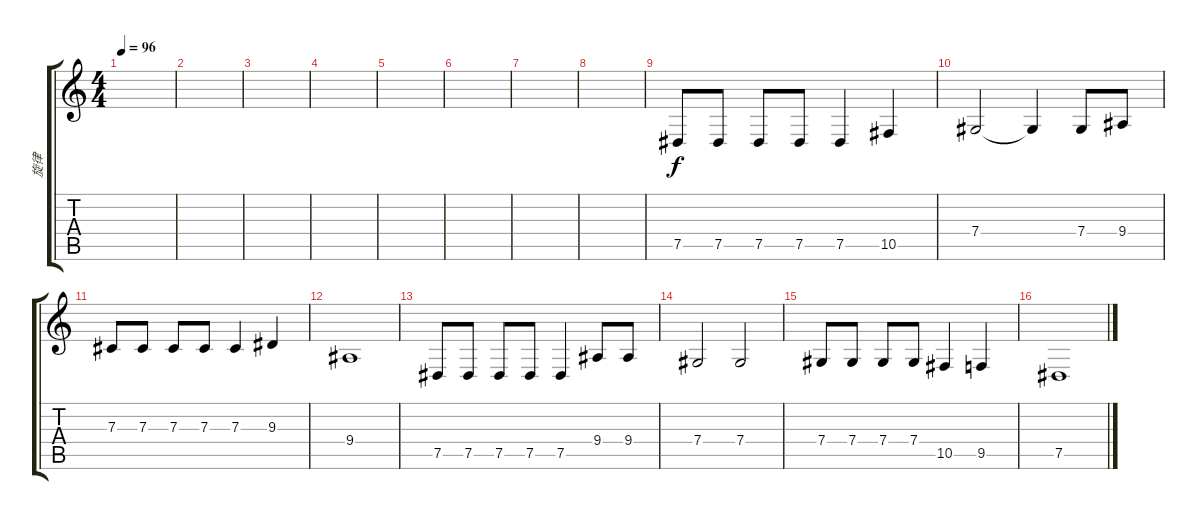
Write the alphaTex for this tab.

\track ("旋律" "旋律") {instrument violin}
\staff {score tabs}
\tuning (Eb4 Bb3 Gb3 Db3 Ab2 Eb2) {hide}
\ts (4 4)
\tempo 96
\clef g2
\ks c
|
|
|
|
|
|
|
|
7.5.8 7.5.8 7.5.8 7.5.8 7.5.4 10.5.4 |
7.4.2 7.4{t}.4 7.4.8 9.4.8 |
7.3.8 7.3.8 7.3.8 7.3.8 7.3.4 9.3.4 |
9.4.1 |
7.5.8 7.5.8 7.5.8 7.5.8 7.5.4 9.4.8 9.4.8 |
7.4.2 7.4.2 |
7.4.8 7.4.8 7.4.8 7.4.8 10.5.4 9.5.4 |
7.5.1
